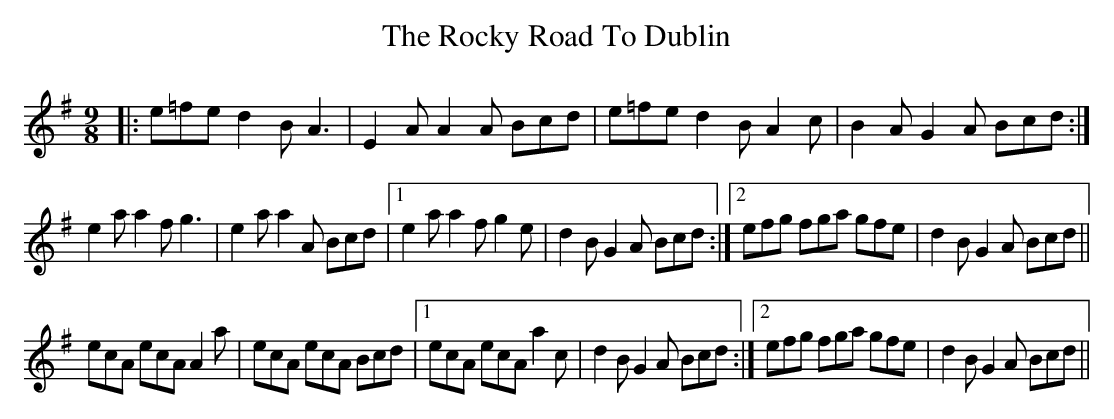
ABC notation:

X:1
T: The Rocky Road To Dublin
M: 9/8
L: 1/8
K: Emin
|:e=fe d2 B A3|E2 A A2 A Bcd|e=fe d2 B A2 c|B2 A G2 A Bcd:|
e2 a a2 f g3|e2 a a2 A Bcd|1 e2 a a2 f g2 e|d2 B G2 A Bcd:|2 efg fga gfe|d2 B G2 A Bcd||
ecA ecA A2 a|ecA ecA Bcd|1 ecA ecA a2 c|d2 B G2 A Bcd:|2 efg fga gfe|d2 B G2 A Bcd||
